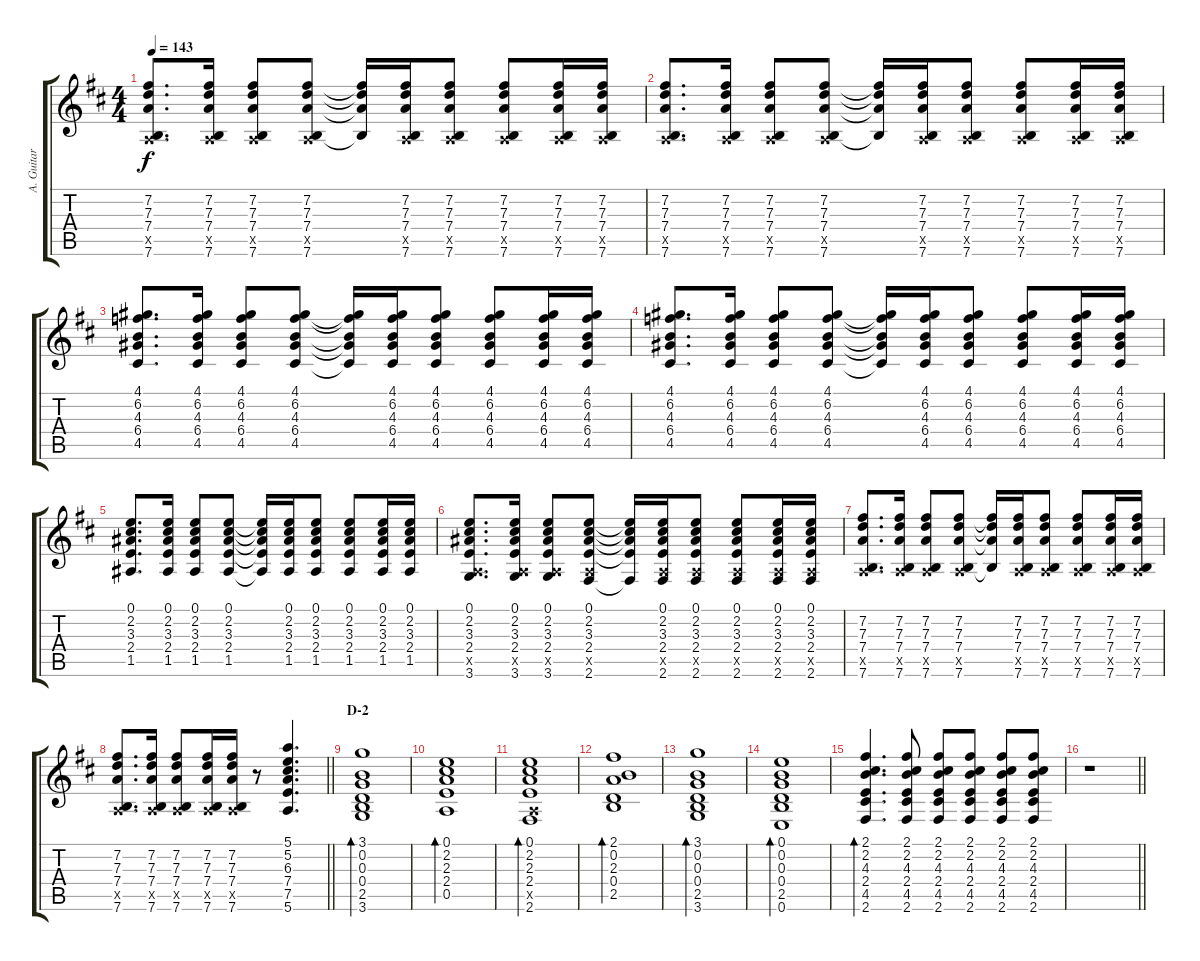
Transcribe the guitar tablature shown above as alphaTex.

\track ("A. Guitar" "A. Guitar") {instrument acousticguitarsteel}
\staff {score tabs}
\tuning (E4 B3 G3 D3 A2 E2) {hide}
\ts (4 4)
\tempo 143
\clef g2
\ks d
(7.2 7.3 7.4 0.5{x} 7.6).8{d dy f} (7.2 7.3 7.4 0.5{x} 7.6).16 (7.2 7.3 7.4 0.5{x} 7.6).8 (7.2 7.3 7.4 0.5{x} 7.6).8 (7.2{t} 7.3{t} 7.4{t} 7.6{t}).16 (7.2 7.3 7.4 0.5{x} 7.6).16 (7.2 7.3 7.4 0.5{x} 7.6).8 (7.2 7.3 7.4 0.5{x} 7.6).8 (7.2 7.3 7.4 0.5{x} 7.6).16 (7.2 7.3 7.4 0.5{x} 7.6).16 |
(7.2 7.3 7.4 0.5{x} 7.6).8{d} (7.2 7.3 7.4 0.5{x} 7.6).16 (7.2 7.3 7.4 0.5{x} 7.6).8 (7.2 7.3 7.4 0.5{x} 7.6).8 (7.2{t} 7.3{t} 7.4{t} 7.6{t}).16 (7.2 7.3 7.4 0.5{x} 7.6).16 (7.2 7.3 7.4 0.5{x} 7.6).8 (7.2 7.3 7.4 0.5{x} 7.6).8 (7.2 7.3 7.4 0.5{x} 7.6).16 (7.2 7.3 7.4 0.5{x} 7.6).16 |
(4.1 6.2 4.3 6.4 4.5).8{d} (4.1 6.2 4.3 6.4 4.5).16 (4.1 6.2 4.3 6.4 4.5).8 (4.1 6.2 4.3 6.4 4.5).8 (4.1{t} 6.2{t} 4.3{t} 6.4{t} 4.5{t}).16 (4.1 6.2 4.3 6.4 4.5).16 (4.1 6.2 4.3 6.4 4.5).8 (4.1 6.2 4.3 6.4 4.5).8 (4.1 6.2 4.3 6.4 4.5).16 (4.1 6.2 4.3 6.4 4.5).16 |
(4.1 6.2 4.3 6.4 4.5).8{d} (4.1 6.2 4.3 6.4 4.5).16 (4.1 6.2 4.3 6.4 4.5).8 (4.1 6.2 4.3 6.4 4.5).8 (4.1{t} 6.2{t} 4.3{t} 6.4{t} 4.5{t}).16 (4.1 6.2 4.3 6.4 4.5).16 (4.1 6.2 4.3 6.4 4.5).8 (4.1 6.2 4.3 6.4 4.5).8 (4.1 6.2 4.3 6.4 4.5).16 (4.1 6.2 4.3 6.4 4.5).16 |
(0.1 2.2 3.3 2.4 1.5).8{d} (0.1 2.2 3.3 2.4 1.5).16 (0.1 2.2 3.3 2.4 1.5).8 (0.1 2.2 3.3 2.4 1.5).8 (0.1{t} 2.2{t} 3.3{t} 2.4{t} 1.5{t}).16 (0.1 2.2 3.3 2.4 1.5).16 (0.1 2.2 3.3 2.4 1.5).8 (0.1 2.2 3.3 2.4 1.5).8 (0.1 2.2 3.3 2.4 1.5).16 (0.1 2.2 3.3 2.4 1.5).16 |
(0.1 2.2 3.3 2.4 0.5{x} 3.6).8{d} (0.1 2.2 3.3 2.4 0.5{x} 3.6).16 (0.1 2.2 3.3 2.4 0.5{x} 3.6).8 (0.1 2.2 3.3 2.4 0.5{x} 2.6).8 (0.1{t} 2.2{t} 3.3{t} 2.4{t} 2.6{t}).16 (0.1 2.2 3.3 2.4 0.5{x} 2.6).16 (0.1 2.2 3.3 2.4 0.5{x} 2.6).8 (0.1 2.2 3.3 2.4 0.5{x} 2.6).8 (0.1 2.2 3.3 2.4 0.5{x} 2.6).16 (0.1 2.2 3.3 2.4 0.5{x} 2.6).16 |
(7.2 7.3 7.4 0.5{x} 7.6).8{d} (7.2 7.3 7.4 0.5{x} 7.6).16 (7.2 7.3 7.4 0.5{x} 7.6).8 (7.2 7.3 7.4 0.5{x} 7.6).8 (7.2{t} 7.3{t} 7.4{t} 7.6{t}).16 (7.2 7.3 7.4 0.5{x} 7.6).16 (7.2 7.3 7.4 0.5{x} 7.6).8 (7.2 7.3 7.4 0.5{x} 7.6).8 (7.2 7.3 7.4 0.5{x} 7.6).16 (7.2 7.3 7.4 0.5{x} 7.6).16 |
\barLineRight lightlight
(7.2 7.3 7.4 0.5{x} 7.6).8{d} (7.2 7.3 7.4 0.5{x} 7.6).16 (7.2 7.3 7.4 0.5{x} 7.6).8 (7.2 7.3 7.4 0.5{x} 7.6).16 (7.2 7.3 7.4 0.5{x} 7.6).16 r.8 (5.1 5.2 6.3 7.4 7.5 5.6).4{d} |
\section ("" "D-2")
(3.1 0.2 0.3 0.4 2.5 3.6).1{bd 120} |
(0.1 2.2 2.3 2.4 0.5).1{bd 120} |
(0.1 2.2 2.3 2.4 0.5{x} 2.6).1{bd 120} |
(2.1 0.2 2.3 0.4 2.5).1{bd 120} |
(3.1 0.2 0.3 0.4 2.5 3.6).1{bd 120} |
(0.1 0.2 0.3 0.4 2.5 0.6).1{bd 120} |
(2.1 2.2 4.3 2.4 4.5 2.6).4{d bd 120} (2.1 2.2 4.3 2.4 4.5 2.6).8 (2.1 2.2 4.3 2.4 4.5 2.6).8 (2.1 2.2 4.3 2.4 4.5 2.6).8 (2.1 2.2 4.3 2.4 4.5 2.6).8 (2.1 2.2 4.3 2.4 4.5 2.6).8 |
\barLineRight lightlight
r.1
